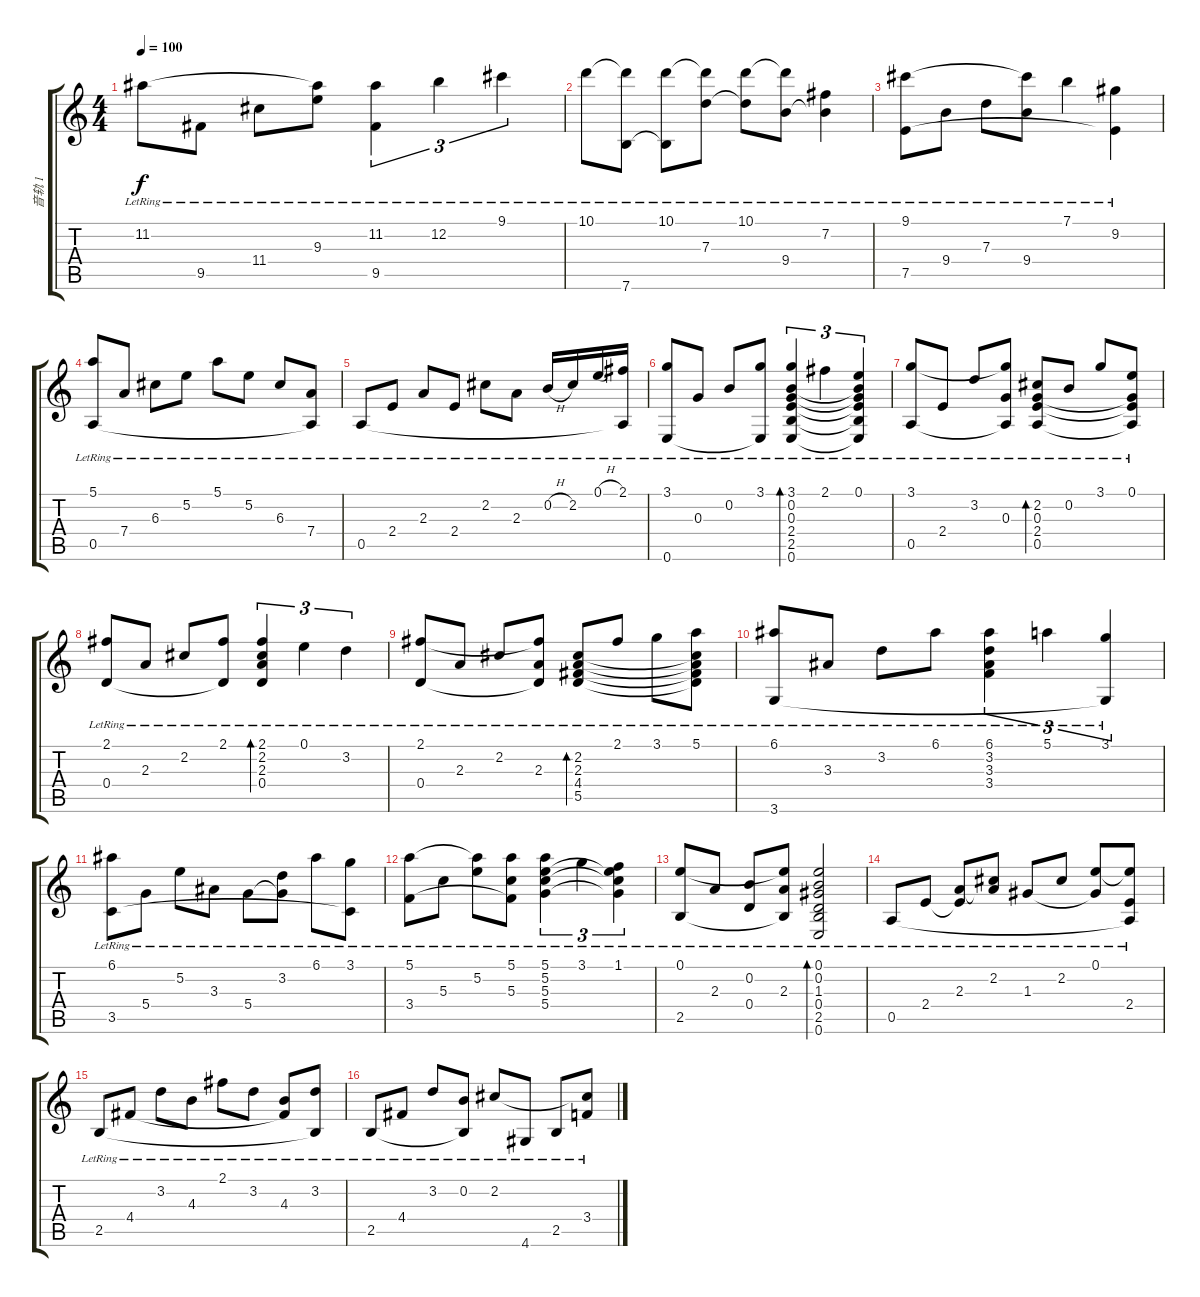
\track ("音轨 1" "音轨 1") {instrument acousticguitarsteel}
\staff {score tabs}
\tuning (E4 B3 G3 D3 A2 E2) {hide}
\ts (4 4)
\tempo 100
\clef g2
\ks c
11.2{lr}.8{dy f} 9.5{lr}.8 11.4{lr}.8 (11.2{t} 9.3{lr}).8 (11.2{lr} 9.5{lr}).4{tu (3 2)} 12.2{lr}.4{tu (3 2)} 9.1{lr}.4{tu (3 2)} |
10.1{lr}.8 (10.1{t} 7.6{lr}).8 (10.1{lr} 7.6{t}).8 (10.1{t} 7.3{lr}).8 (10.1{lr} 7.3{t}).8 (10.1{t} 9.4{lr}).8 (7.2{lr} 9.4{t}).4 |
(9.1{lr} 7.5{lr}).8 9.4{lr}.8 7.3{lr}.8 (9.1{t} 9.4{lr}).8 7.1{lr}.4 (9.2{lr} 7.5{t}).4 |
(5.1{lr} 0.5{lr}).8 7.4{lr}.8 6.3{lr}.8 5.2{lr}.8 5.1{lr}.8 5.2{lr}.8 6.3{lr}.8 (7.4{lr} 0.5{t}).8 |
0.5{lr}.8 2.4{lr}.8 2.3{lr}.8 2.4{lr}.8 2.2{lr}.8 2.3{lr}.8 0.2{h lr}.16 2.2{lr}.16 0.1{h lr}.16 (2.1{lr} 0.5{t}).16 |
(3.1{lr} 0.6{lr}).8 0.3{lr}.8 0.2{lr}.8 (3.1{lr} 0.6{t}).8 (3.1{lr} 0.2{lr} 0.3{lr} 2.4{lr} 2.5{lr} 0.6{lr}).4{tu (3 2) bd 480} 2.1{lr}.4{tu (3 2)} (0.1{lr} 0.2{t} 0.3{t} 2.4{t} 2.5{t} 0.6{t}).4{tu (3 2)} |
(3.1{lr} 0.5{lr}).8 2.4{lr}.8 3.2{lr}.8 (3.1{t} 0.3{lr} 0.5{t}).8 (2.2{lr} 0.3{lr} 2.4{lr} 0.5{lr}).8{bd 480} 0.2{lr}.8 3.1{lr}.8 (0.1{lr} 0.3{t} 2.4{t} 0.5{t}).8 |
(2.1{lr} 0.4{lr}).8 2.3{lr}.8 2.2{lr}.8 (2.1{lr} 0.4{t}).8 (2.1{lr} 2.2{lr} 2.3{lr} 0.4{lr}).4{tu (3 2) bd 480} 0.1{lr}.4{tu (3 2)} 3.2{lr}.4{tu (3 2)} |
(2.1{lr} 0.4{lr}).8 2.3{lr}.8 2.2{lr}.8 (2.1{t} 2.3{lr} 0.4{t}).8 (2.2{lr} 2.3{lr} 4.4{lr} 5.5{lr}).8{bd 480} 2.1{lr}.8 3.1{lr}.8 (5.1{lr} 2.2{t} 2.3{t} 4.4{t} 5.5{t}).8 |
(6.1{lr} 3.6{lr}).8 3.3{lr}.8 3.2{lr}.8 6.1{lr}.8 (6.1{lr} 3.2{lr} 3.3{lr} 3.4{lr}).4{tu (3 2)} 5.1{lr}.4{tu (3 2)} (3.1{lr} 3.6{t}).4{tu (3 2)} |
(6.1{lr} 3.5{lr}).8 5.4{lr}.8 5.2{lr}.8 3.3{lr}.8 5.4{lr}.8 (3.2{lr} 5.4{t}).8 6.1{lr}.8 (3.1{lr} 3.5{t}).8 |
(5.1{lr} 3.4{lr}).8 5.3{lr}.8 (5.1{t} 5.2{lr}).8 (5.1{lr} 5.3{lr} 3.4{t}).8 (5.1{lr} 5.2{lr} 5.3{lr} 5.4{lr}).4{tu (3 2)} 3.1{lr}.4{tu (3 2)} (1.1{lr} 5.2{t} 5.3{t} 5.4{t}).4{tu (3 2)} |
(0.1{lr} 2.5{lr}).8 2.3{lr}.8 (0.2{lr} 0.4{lr}).8 (0.1{t} 2.3{lr} 2.5{t}).8 (0.1{lr} 0.2{lr} 1.3{lr} 0.4{lr} 2.5{lr} 0.6{lr}).2{bd 240} |
0.5{lr}.8 2.4{lr}.8 (2.3{lr} 2.4{t}).8 (2.2{lr} 2.3{t}).8 1.3{lr}.8 2.2{lr}.8 (0.1{lr} 1.3{t}).8 (0.1{t} 2.4{lr} 0.5{t}).8 |
2.5{lr}.8 4.4{lr}.8 3.2{lr}.8 4.3{lr}.8 2.1{lr}.8 3.2{lr}.8 (4.3{lr} 4.4{t}).8 (3.2{lr} 2.5{t}).8 |
2.5{lr}.8 4.4{lr}.8 3.2{lr}.8 (0.2{lr} 2.5{t}).8 2.2{lr}.8 4.6{lr}.8 2.5{lr}.8 (2.2{t} 3.4{lr}).8
